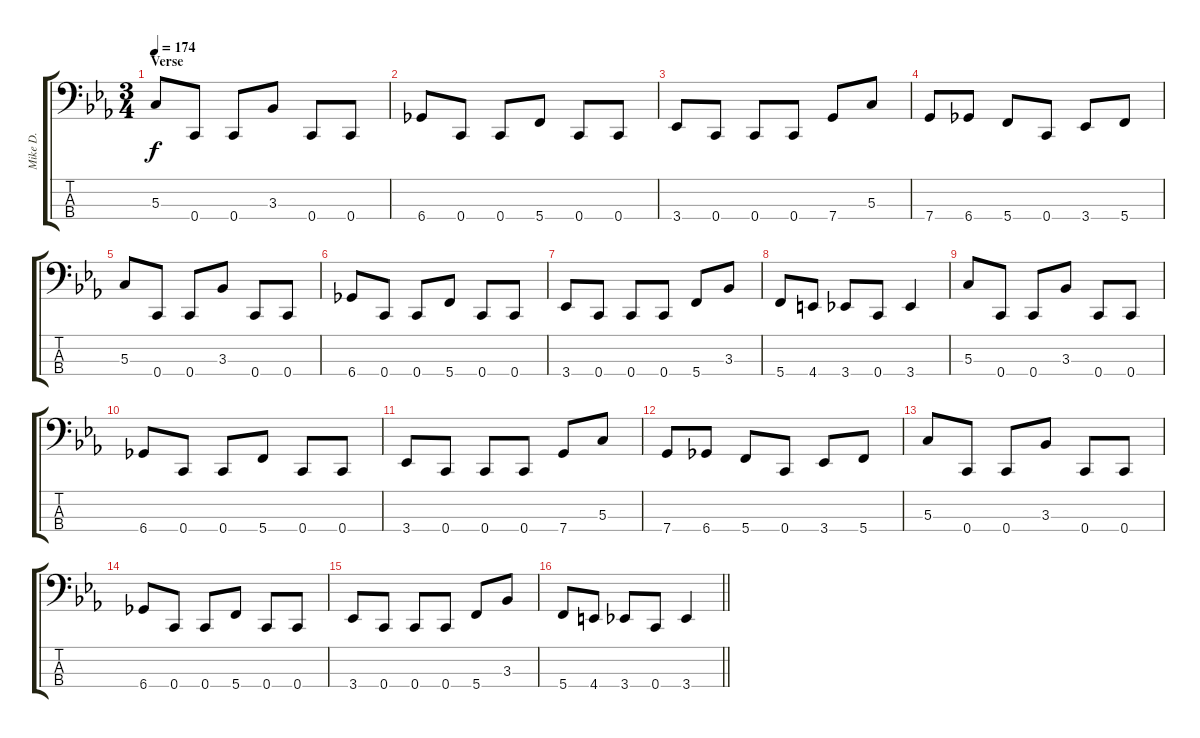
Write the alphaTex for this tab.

\track ("Mike D." "Mike D.") {instrument electricbasspick}
\staff {score tabs}
\tuning (F2 C2 G1 C1) {hide}
\ts (3 4)
\section ("" "Verse")
\tempo 174
\clef f4
\ks cminor
5.3.8{dy f} 0.4.8 0.4.8 3.3.8 0.4.8 0.4.8 |
6.4.8 0.4.8 0.4.8 5.4.8 0.4.8 0.4.8 |
3.4.8 0.4.8 0.4.8 0.4.8 7.4.8 5.3.8 |
7.4.8 6.4.8 5.4.8 0.4.8 3.4.8 5.4.8 |
5.3.8 0.4.8 0.4.8 3.3.8 0.4.8 0.4.8 |
6.4.8 0.4.8 0.4.8 5.4.8 0.4.8 0.4.8 |
3.4.8 0.4.8 0.4.8 0.4.8 5.4.8 3.3.8 |
5.4.8 4.4.8 3.4.8 0.4.8 3.4.4 |
5.3.8 0.4.8 0.4.8 3.3.8 0.4.8 0.4.8 |
6.4.8 0.4.8 0.4.8 5.4.8 0.4.8 0.4.8 |
3.4.8 0.4.8 0.4.8 0.4.8 7.4.8 5.3.8 |
7.4.8 6.4.8 5.4.8 0.4.8 3.4.8 5.4.8 |
5.3.8 0.4.8 0.4.8 3.3.8 0.4.8 0.4.8 |
6.4.8 0.4.8 0.4.8 5.4.8 0.4.8 0.4.8 |
3.4.8 0.4.8 0.4.8 0.4.8 5.4.8 3.3.8 |
\barLineRight lightlight
5.4.8 4.4.8 3.4.8 0.4.8 3.4.4
